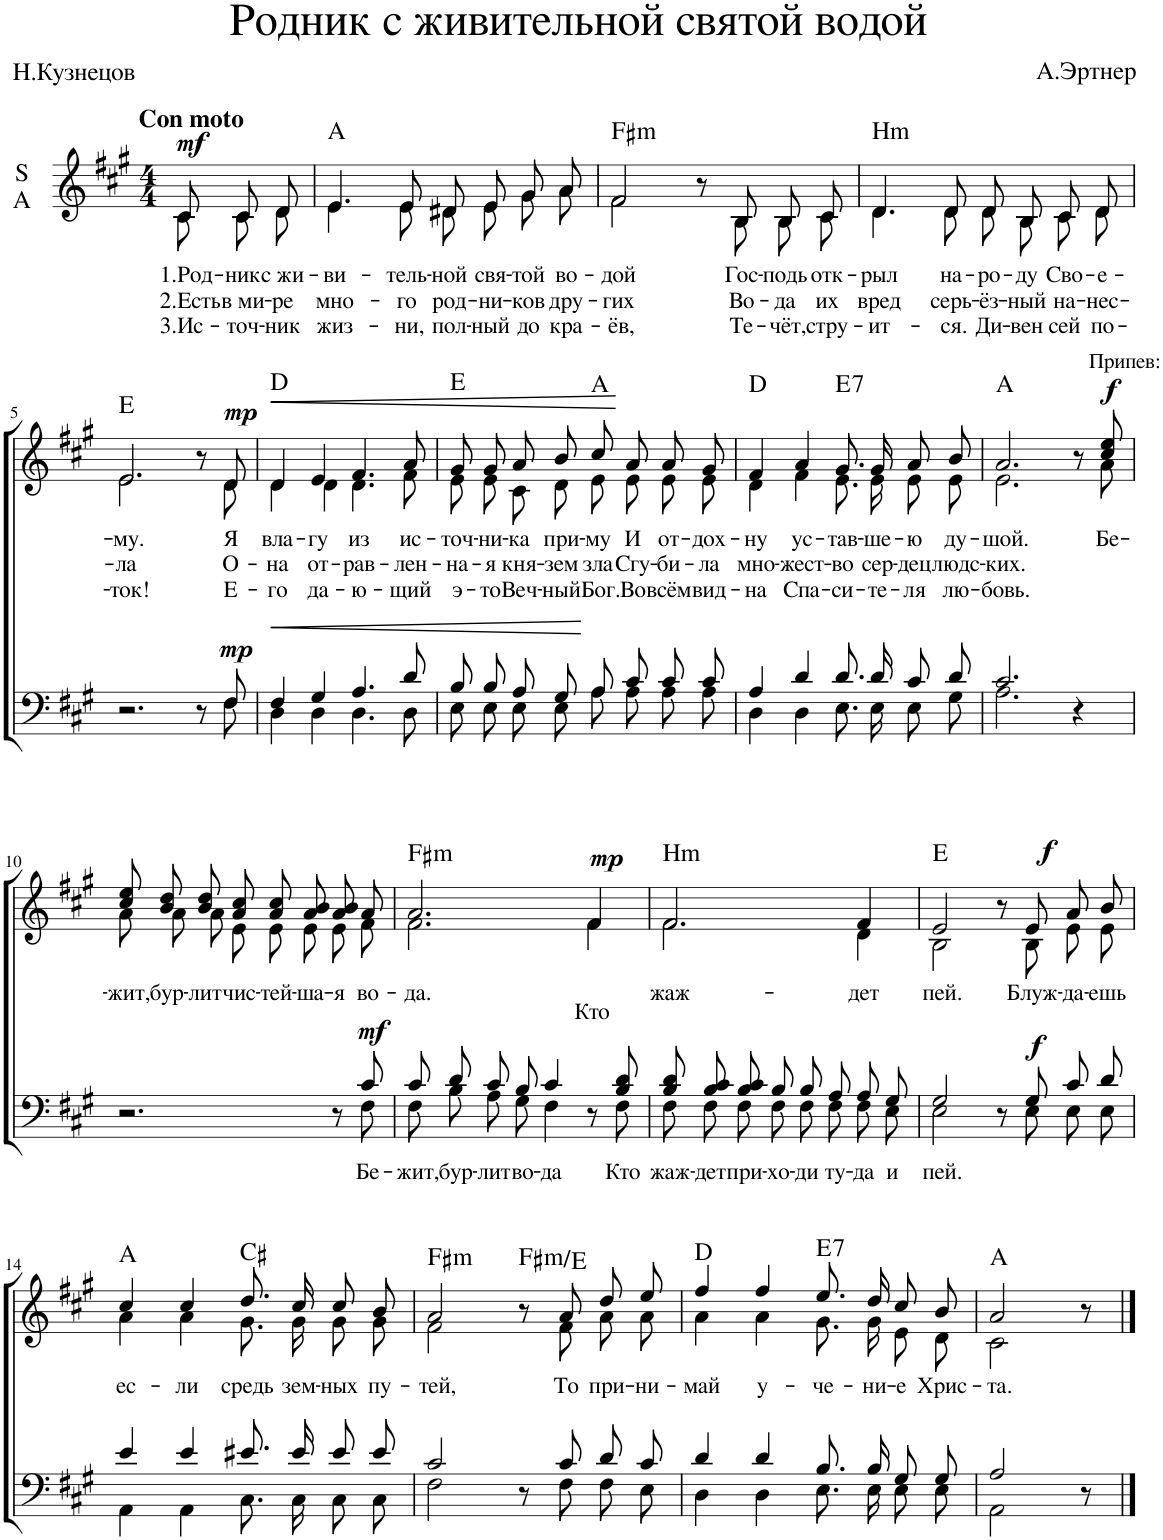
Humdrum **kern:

**kern	**text	**dynam	**kern	**text	**text	**text	**dynam	**harte
*part2	*part2	*part2	*part1	*part1	*part1	*part1	*part1	*part1
*staff2	*staff2	*staff2	*staff1	*staff1	*staff1	*staff1	*staff1	*
*I"T B	*	*	*I"S A	*	*	*	*	*
*stria5	*	*	*	*	*	*	*	*
*clefF4	*	*	*clefG2	*	*	*	*	*
*k[f#c#g#]	*	*	*k[f#c#g#]	*	*	*	*	*
*M4/4	*	*	*M4/4	*	*	*	*	*
=1	=1	=1	=1	=1	=1	=1	=1	=1
*^	*	*	*	*	*	*	*	*
!	!	!	!	!LO:TX:a:B:t=Con moto	!	!	!	!	!
!	!	!	!	!	!LO:LY:b	!LO:LY:b	!LO:LY:b	!LO:DY:a	!
*	*	*	*	*^	*	*	*	*	*
4r	8r	.	.	8c#/	8c#\	1.Род-	2.Есть	3.Ис-	mf	.
!	!	!	!	!	!	!LO:LY:b	!LO:LY:b	!LO:LY:b	!	!
.	4r	.	.	8c#/L	8c#\L	-ник	в ми-	-точ-	.	.
!	!	!	!	!	!	!LO:LY:b	!LO:LY:b	!LO:LY:b	!	!
8r	.	.	.	8d/J	8d\J	с жи-	-ре	-ник	.	.
*v	*v	*	*	*	*	*	*	*	*	*
=2	=2	=2	=2	=2	=2	=2	=2	=2	=2
!	!	!	!	!	!LO:LY:b	!LO:LY:b	!LO:LY:b	!	!
1r	.	.	4.e/	4.e\	-ви-	мно-	жиз-	.	A:maj
!	!	!	!	!	!LO:LY:b	!LO:LY:b	!LO:LY:b	!	!
.	.	.	8e/	8e\	-тель-	-го	-ни,	.	.
!	!	!	!	!	!LO:LY:b	!LO:LY:b	!LO:LY:b	!	!
.	.	.	8d#X/L	8d#\L	-ной	род-	пол-	.	.
!	!	!	!	!	!LO:LY:b	!LO:LY:b	!LO:LY:b	!	!
.	.	.	8e/J	8e\J	свя-	-ни-	-ный	.	.
!	!	!	!	!	!LO:LY:b	!LO:LY:b	!LO:LY:b	!	!
.	.	.	8g#/L	8g#\L	-той	-ков	до	.	.
!	!	!	!	!	!LO:LY:b	!LO:LY:b	!LO:LY:b	!	!
.	.	.	8a/J	8a\J	во-	дру-	кра-	.	.
=3	=3	=3	=3	=3	=3	=3	=3	=3	=3
!	!	!	!	!	!LO:LY:b	!LO:LY:b	!LO:LY:b	!	!LO:H:kt=m
1r	.	.	2f#/	2f#\	-дой	-гих	-ёв,	.	F#:min
.	.	.	8r	8ryy	.	.	.	.	.
!	!	!	!	!	!LO:LY:b	!LO:LY:b	!LO:LY:b	!	!
.	.	.	8B/	8B\	Гос-	Во-	Те-	.	.
!	!	!	!	!	!LO:LY:b	!LO:LY:b	!LO:LY:b	!	!
.	.	.	8B/L	8B\L	-подь	-да	-чёт,	.	.
!	!	!	!	!	!LO:LY:b	!LO:LY:b	!LO:LY:b	!	!
.	.	.	8c#/J	8c#\J	отк-	их	стру-	.	.
=4	=4	=4	=4	=4	=4	=4	=4	=4	=4
!	!	!	!	!	!LO:LY:b	!LO:LY:b	!LO:LY:b	!	!LO:H:kt=Hm
1r	.	.	4.d/	4.d\	-рыл	вред	-ит-	.	N
!	!	!	!	!	!LO:LY:b	!LO:LY:b	!LO:LY:b	!	!
.	.	.	8d/	8d\	на-	серь-	-ся.	.	.
!	!	!	!	!	!LO:LY:b	!LO:LY:b	!LO:LY:b	!	!
.	.	.	8d/L	8d\L	-ро-	-ёз-	Ди-	.	.
!	!	!	!	!	!LO:LY:b	!LO:LY:b	!LO:LY:b	!	!
.	.	.	8B/J	8B\J	-ду	-ный	-вен	.	.
!	!	!	!	!	!LO:LY:b	!LO:LY:b	!LO:LY:b	!	!
.	.	.	8c#/L	8c#\L	Сво-	на-	сей	.	.
!	!	!	!	!	!LO:LY:b	!LO:LY:b	!LO:LY:b	!	!
.	.	.	8d/J	8d\J	-е-	-нес-	по-	.	.
!!LO:LB:g=z	!!
=5	=5	=5	=5	=5	=5	=5	=5	=5	=5
*^	*	*	*	*	*	*	*	*	*
!	!	!	!	!	!	!LO:LY:b	!LO:LY:b	!LO:LY:b	!	!
2.r	2..ryy	.	.	2.e/	2.e\	-му.	-ла	-ток!	.	E:maj
8r	.	.	.	8r	8ryy	.	.	.	.	.
!	!	!	!LO:DY:a	!	!	!LO:LY:b	!LO:LY:b	!LO:LY:b	!LO:DY:a	!
8F#/	8F#\	.	mp	8d/	8d\	Я	О-	Е-	mp	.
=6	=6	=6	=6	=6	=6	=6	=6	=6	=6	=6
!	!	!	!LO:HP:b	!	!	!LO:LY:b	!LO:LY:b	!LO:LY:b	!LO:HP:b	!
4F#/	4D\	.	<	4d/	4d\	вла-	-на	-го	<	D:maj
!	!	!	!	!	!	!LO:LY:b	!LO:LY:b	!LO:LY:b	!	!
4G#/	4D\	.	.	4e/	4d\	-гу	от-	да-	.	.
!	!	!	!	!	!	!LO:LY:b	!LO:LY:b	!LO:LY:b	!	!
4.A/	4.D\	.	.	4.f#/	4.d\	из	-рав-	-ю-	.	.
!	!	!	!	!	!	!LO:LY:b	!LO:LY:b	!LO:LY:b	!	!
8d/	8D\	.	.	8a/	8f#\	ис-	-лен-	-щий	.	.
=7	=7	=7	=7	=7	=7	=7	=7	=7	=7	=7
!	!	!	!	!	!	!LO:LY:b	!LO:LY:b	!LO:LY:b	!	!
8B/L	8E\L	.	.	8g#/L	8e\L	-точ-	-на-	э-	.	E:maj
!	!	!	!	!	!	!LO:LY:b	!LO:LY:b	!LO:LY:b	!	!
8B/J	8E\J	.	.	8g#/J	8e\J	-ни-	-я	-то	.	.
!	!	!	!	!	!	!LO:LY:b	!LO:LY:b	!LO:LY:b	!	!
8A/L	8E\L	.	.	8a/L	8c#\L	-ка	кня-	Веч-	.	.
!	!	!	!	!	!	!LO:LY:b	!LO:LY:b	!LO:LY:b	!	!
8G#/J	8E\J	.	.	8b/J	8d\J	при-	-зем	-ный	.	.
!	!	!	!	!	!	!LO:LY:b	!LO:LY:b	!LO:LY:b	!	!
8A/L	8A\L	.	[	8cc#/L	8e\L	-му	зла	Бог.	.	A:maj
!	!	!	!	!	!	!LO:LY:b	!LO:LY:b	!LO:LY:b	!	!
8c#/J	8A\J	.	.	8a/J	8e\J	И	Сгу-	Во	[	.
!	!	!	!	!	!	!LO:LY:b	!LO:LY:b	!LO:LY:b	!	!
8c#/L	8A\L	.	.	8a/L	8e\L	от-	-би-	всём	.	.
!	!	!	!	!	!	!LO:LY:b	!LO:LY:b	!LO:LY:b	!	!
8c#/J	8A\J	.	.	8g#/J	8e\J	-дох-	-ла	вид-	.	.
=8	=8	=8	=8	=8	=8	=8	=8	=8	=8	=8
!	!	!	!	!	!	!LO:LY:b	!LO:LY:b	!LO:LY:b	!	!
4A/	4D\	.	.	4f#/	4d\	-ну	мно-	-на	.	D:maj
!	!	!	!	!	!	!LO:LY:b	!LO:LY:b	!LO:LY:b	!	!
4d/	4D\	.	.	4a/	4f#\	ус-	-жест-	Спа-	.	.
!	!	!	!	!	!	!LO:LY:b	!LO:LY:b	!LO:LY:b	!	!LO:H:kt=7
8.d/L	8.E\L	.	.	8.g#/L	8.e\L	-тав-	-во	-си-	.	E:7
!	!	!	!	!	!	!LO:LY:b	!LO:LY:b	!LO:LY:b	!	!
16d/Jk	16E\Jk	.	.	16g#/Jk	16e\Jk	-ше-	сер-	-те-	.	.
!	!	!	!	!	!	!LO:LY:b	!LO:LY:b	!LO:LY:b	!	!
8c#/L	8E\L	.	.	8a/L	8e\L	-ю	-дец	-ля	.	.
!	!	!	!	!	!	!LO:LY:b	!LO:LY:b	!LO:LY:b	!	!
8d/J	8G#\J	.	.	8b/J	8e\J	ду-	людс-	лю-	.	.
=9	=9	=9	=9	=9	=9	=9	=9	=9	=9	=9
!	!	!	!	!	!	!LO:LY:b	!LO:LY:b	!LO:LY:b	!	!
2.c#/	2.A\	.	.	2.a/	2.e\	-шой.	-ких.	-бовь.	.	A:maj
4r	4ryy	.	.	8r	8ryy	.	.	.	.	.
!	!	!	!	!LO:TX:a:t=Припев&colon;	!	!	!	!	!	!
!	!	!	!	!	!	!LO:LY:b	!	!	!LO:DY:a	!
.	.	.	.	8cc#/ 8ee/	8a\	Бе-	.	.	f	.
!!LO:LB:g=z	!!
=10	=10	=10	=10	=10	=10	=10	=10	=10	=10	=10
!	!	!	!	!	!	!LO:LY:b	!	!	!	!
2.r	2..ryy	.	.	8cc#\ 8ee\L	8a\L	-жит,	.	.	.	.
!	!	!	!	!	!	!LO:LY:b	!	!	!	!
.	.	.	.	8b\ 8dd\J	8a\J	бур-	.	.	.	.
!	!	!	!	!	!	!LO:LY:b	!	!	!	!
.	.	.	.	8b\ 8dd\L	8a\L	-лит	.	.	.	.
!	!	!	!	!	!	!LO:LY:b	!	!	!	!
.	.	.	.	8a\ 8cc#\J	8e\J	чис-	.	.	.	.
!	!	!	!	!	!	!LO:LY:b	!	!	!	!
.	.	.	.	8a/ 8cc#/L	8e\L	-тей-	.	.	.	.
!	!	!	!	!	!	!LO:LY:b	!	!	!	!
.	.	.	.	8a/ 8b/J	8e\J	-ша-	.	.	.	.
!	!	!	!	!	!	!LO:LY:b	!	!	!	!
8r	.	.	.	8a/ 8b/L	8e\L	-я	.	.	.	.
!	!	!LO:LY:b	!LO:DY:a	!	!	!LO:LY:b	!	!	!	!
8c#/	8F#\	Бе-	mf	8a/J	8f#\J	во-	.	.	.	.
=11	=11	=11	=11	=11	=11	=11	=11	=11	=11	=11
!	!	!LO:LY:b	!	!	!	!LO:LY:b	!	!	!	!LO:H:kt=m
8c#/L	8F#\L	-жит,	.	2.a/	2.f#\	-да.	.	.	.	F#:min
!	!	!LO:LY:b	!	!	!	!	!	!	!	!
8d/J	8B\J	бур-	.	.	.	.	.	.	.	.
!	!	!LO:LY:b	!	!	!	!	!	!	!	!
8c#/L	8A\L	-лит	.	.	.	.	.	.	.	.
!	!	!LO:LY:b	!	!	!	!	!	!	!	!
8B/J	8G#\J	во-	.	.	.	.	.	.	.	.
!	!	!LO:LY:b	!	!	!	!	!	!	!	!
4c#/	4F#\	-да	.	.	.	.	.	.	.	.
!	!	!	!	!	!	!LO:LY:b	!	!	!LO:DY:a	!
8r	8ryy	.	.	4f#/	4f#\	Кто	.	.	mp	.
!	!	!LO:LY:b	!	!	!	!	!	!	!	!
8B/ 8d/	8F#\	Кто	.	.	.	.	.	.	.	.
=12	=12	=12	=12	=12	=12	=12	=12	=12	=12	=12
!	!	!LO:LY:b	!	!	!	!LO:LY:b	!	!	!	!LO:H:kt=Hm
8B\ 8d\L	8F#\L	жаж-	.	2.f#/	2.f#\	жаж-	.	.	.	N
!	!	!LO:LY:b	!	!	!	!	!	!	!	!
8B\ 8c#\J	8F#\J	-дет	.	.	.	.	.	.	.	.
!	!	!LO:LY:b	!	!	!	!	!	!	!	!
8B\ 8c#\L	8F#\L	при-	.	.	.	.	.	.	.	.
!	!	!LO:LY:b	!	!	!	!	!	!	!	!
8B\J	8F#\J	-хо-	.	.	.	.	.	.	.	.
!	!	!LO:LY:b	!	!	!	!	!	!	!	!
8B/L	8F#\L	-ди	.	.	.	.	.	.	.	.
!	!	!LO:LY:b	!	!	!	!	!	!	!	!
8A/J	8F#\J	ту-	.	.	.	.	.	.	.	.
!	!	!LO:LY:b	!	!	!	!LO:LY:b	!	!	!	!
8A/L	8F#\L	-да	.	4f#/	4d\	-дет	.	.	.	.
!	!	!LO:LY:b	!	!	!	!	!	!	!	!
8G#/J	8E\J	и	.	.	.	.	.	.	.	.
=13	=13	=13	=13	=13	=13	=13	=13	=13	=13	=13
!	!	!LO:LY:b	!	!	!	!LO:LY:b	!	!	!	!
2G#/	2E\	пей.	.	2e/	2B\	пей.	.	.	.	E:maj
8r	8ryy	.	.	8r	8ryy	.	.	.	.	.
!	!	!	!LO:DY:a	!	!	!LO:LY:b	!	!	!LO:DY:a	!
8G#/	8E\	.	f	8e/	8B\	Блуж-	.	.	f	.
!	!	!	!	!	!	!LO:LY:b	!	!	!	!
8c#/L	8E\L	.	.	8a/L	8e\L	-да-	.	.	.	.
!	!	!	!	!	!	!LO:LY:b	!	!	!	!
8d/J	8E\J	.	.	8b/J	8e\J	-ешь	.	.	.	.
!!LO:LB:g=z	!!
=14	=14	=14	=14	=14	=14	=14	=14	=14	=14	=14
!	!	!	!	!	!	!LO:LY:b	!	!	!	!
4e/	4AA\	.	.	4cc#/	4a\	ес-	.	.	.	A:maj
!	!	!	!	!	!	!LO:LY:b	!	!	!	!
4e/	4AA\	.	.	4cc#/	4a\	-ли	.	.	.	.
!	!	!	!	!	!	!LO:LY:b	!	!	!	!
8.e#X/L	8.C#\L	.	.	8.dd/L	8.g#\L	средь	.	.	.	C#:maj
!	!	!	!	!	!	!LO:LY:b	!	!	!	!
16e#/Jk	16C#\Jk	.	.	16cc#/Jk	16g#\Jk	зем-	.	.	.	.
!	!	!	!	!	!	!LO:LY:b	!	!	!	!
8e#/L	8C#\L	.	.	8cc#/L	8g#\L	-ных	.	.	.	.
!	!	!	!	!	!	!LO:LY:b	!	!	!	!
8e#/J	8C#\J	.	.	8b/J	8g#\J	пу-	.	.	.	.
=15	=15	=15	=15	=15	=15	=15	=15	=15	=15	=15
!	!	!	!	!	!	!LO:LY:b	!	!	!	!LO:H:kt=m
2c#/	2F#\	.	.	2a/	2f#\	-тей,	.	.	.	F#:min
!	!	!	!	!	!	!	!	!	!	!LO:H:kt=m
8r	8ryy	.	.	8r	8ryy	.	.	.	.	F#:min/b7
!	!	!	!	!	!	!LO:LY:b	!	!	!	!
8c#/	8F#\	.	.	8a/	8f#\	То	.	.	.	.
!	!	!	!	!	!	!LO:LY:b	!	!	!	!
8d/L	8F#\L	.	.	8dd/L	8a\L	при-	.	.	.	.
!	!	!	!	!	!	!LO:LY:b	!	!	!	!
8c#/J	8E\J	.	.	8ee/J	8a\J	-ни-	.	.	.	.
=16	=16	=16	=16	=16	=16	=16	=16	=16	=16	=16
!	!	!	!	!	!	!LO:LY:b	!	!	!	!
4d/	4D\	.	.	4ff#/	4a\	-май	.	.	.	D:maj
!	!	!	!	!	!	!LO:LY:b	!	!	!	!
4d/	4D\	.	.	4ff#/	4a\	у-	.	.	.	.
!	!	!	!	!	!	!LO:LY:b	!	!	!	!LO:H:kt=7
8.B/L	8.E\L	.	.	8.ee/L	8.g#\L	-че-	.	.	.	E:7
!	!	!	!	!	!	!LO:LY:b	!	!	!	!
16B/Jk	16E\Jk	.	.	16dd/Jk	16g#\Jk	-ни-	.	.	.	.
!	!	!	!	!	!	!LO:LY:b	!	!	!	!
8G#/L	8E\L	.	.	8cc#/L	8e\L	-е	.	.	.	.
!	!	!	!	!	!	!LO:LY:b	!	!	!	!
8G#/J	8E\J	.	.	8b/J	8d\J	Хрис-	.	.	.	.
=17	=17	=17	=17	=17	=17	=17	=17	=17	=17	=17
!	!	!	!	!	!	!LO:LY:b	!	!	!	!
2A/	2AA\	.	.	2a/	2c#\	-та.	.	.	.	A:maj
8r	8ryy	.	.	8r	8ryy	.	.	.	.	.
*v	*v	*	*	*	*	*	*	*	*	*
*	*	*	*v	*v	*	*	*	*	*
==	==	==	==	==	==	==	==	==
*-	*-	*-	*-	*-	*-	*-	*-	*-
